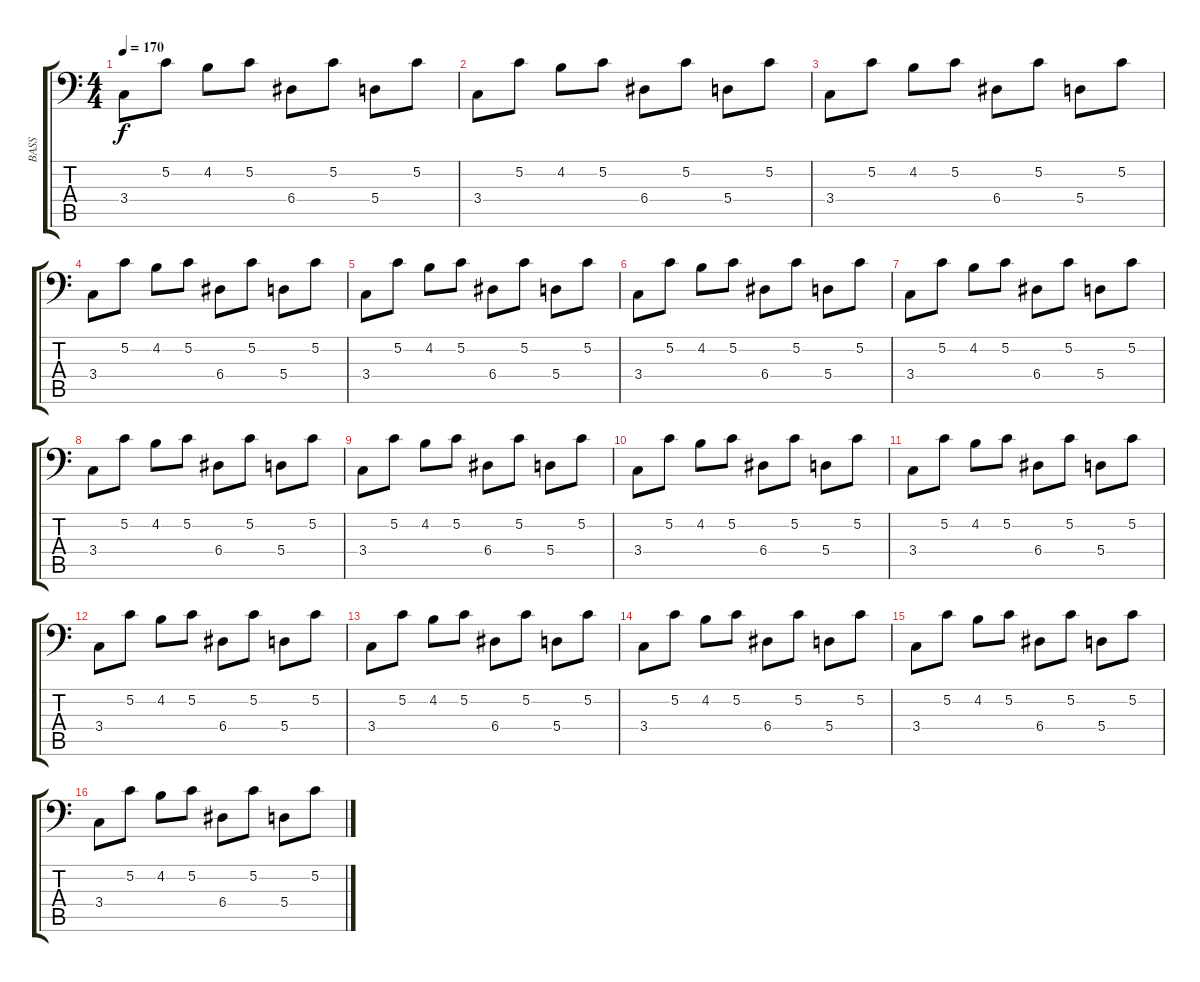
\track ("BASS" "BASS") {instrument electricbassfinger}
\staff {score tabs}
\tuning (C3 G2 D2 A1 E1 B0) {hide}
\ts (4 4)
\tempo 170
\clef f4
\ks c
3.4.8{dy f} 5.2.8 4.2.8 5.2.8 6.4.8 5.2.8 5.4.8 5.2.8 |
3.4.8 5.2.8 4.2.8 5.2.8 6.4.8 5.2.8 5.4.8 5.2.8 |
3.4.8 5.2.8 4.2.8 5.2.8 6.4.8 5.2.8 5.4.8 5.2.8 |
3.4.8 5.2.8 4.2.8 5.2.8 6.4.8 5.2.8 5.4.8 5.2.8 |
3.4.8 5.2.8 4.2.8 5.2.8 6.4.8 5.2.8 5.4.8 5.2.8 |
3.4.8 5.2.8 4.2.8 5.2.8 6.4.8 5.2.8 5.4.8 5.2.8 |
3.4.8 5.2.8 4.2.8 5.2.8 6.4.8 5.2.8 5.4.8 5.2.8 |
3.4.8 5.2.8 4.2.8 5.2.8 6.4.8 5.2.8 5.4.8 5.2.8 |
3.4.8 5.2.8 4.2.8 5.2.8 6.4.8 5.2.8 5.4.8 5.2.8 |
3.4.8 5.2.8 4.2.8 5.2.8 6.4.8 5.2.8 5.4.8 5.2.8 |
3.4.8 5.2.8 4.2.8 5.2.8 6.4.8 5.2.8 5.4.8 5.2.8 |
3.4.8 5.2.8 4.2.8 5.2.8 6.4.8 5.2.8 5.4.8 5.2.8 |
3.4.8 5.2.8 4.2.8 5.2.8 6.4.8 5.2.8 5.4.8 5.2.8 |
3.4.8 5.2.8 4.2.8 5.2.8 6.4.8 5.2.8 5.4.8 5.2.8 |
3.4.8 5.2.8 4.2.8 5.2.8 6.4.8 5.2.8 5.4.8 5.2.8 |
3.4.8 5.2.8 4.2.8 5.2.8 6.4.8 5.2.8 5.4.8 5.2.8
